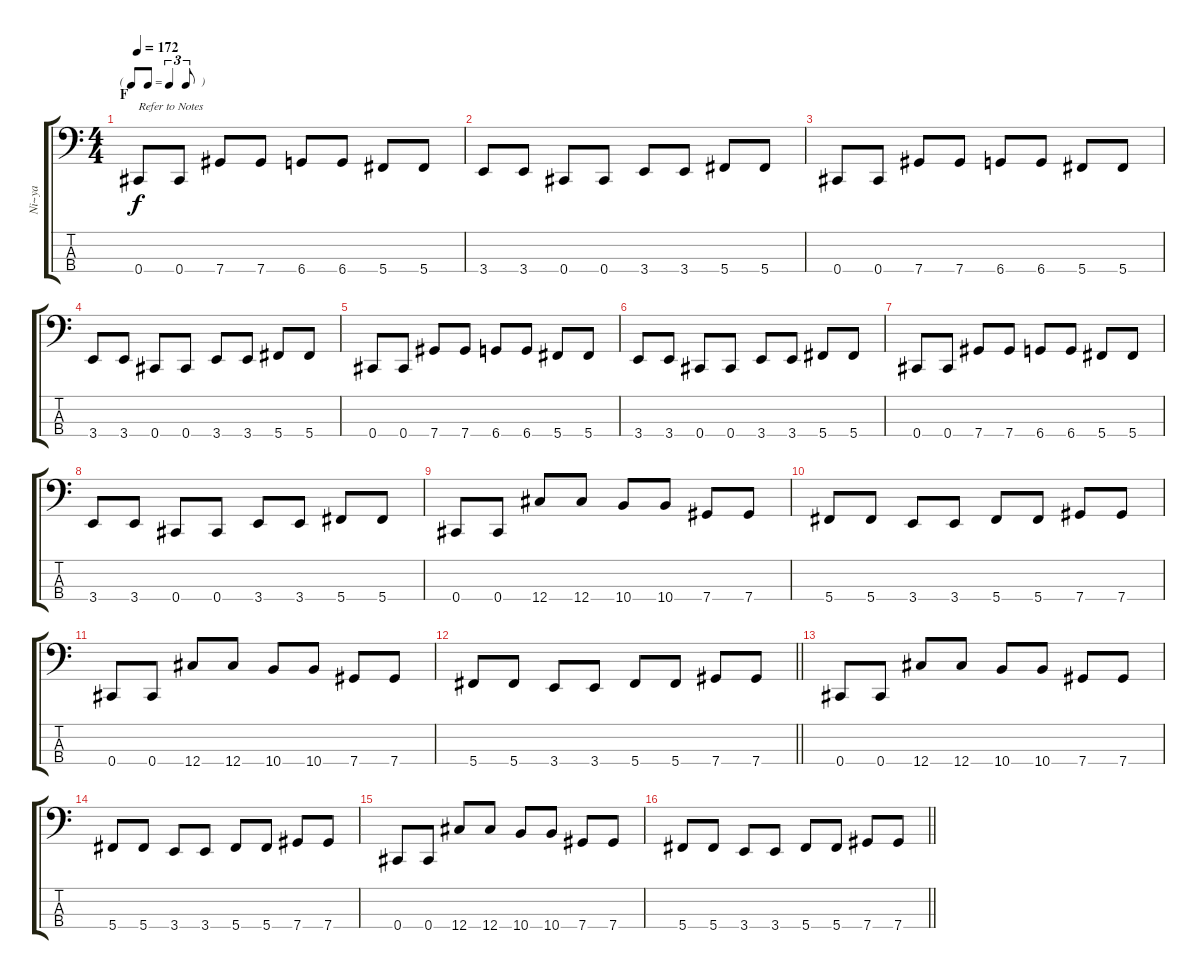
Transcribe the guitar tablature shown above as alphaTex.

\track ("Ni~ya" "Ni~ya") {instrument electricbasspick}
\staff {score tabs}
\tuning (Gb2 Db2 Ab1 Db1) {hide}
\ts (4 4)
\tf triplet8th
\section ("" "F")
\tempo 172
\clef f4
\ks c
0.4.8{txt "Refer to Notes" dy f} 0.4.8 7.4.8 7.4.8 6.4.8 6.4.8 5.4.8 5.4.8 |
3.4.8 3.4.8 0.4.8 0.4.8 3.4.8 3.4.8 5.4.8 5.4.8 |
0.4.8 0.4.8 7.4.8 7.4.8 6.4.8 6.4.8 5.4.8 5.4.8 |
3.4.8 3.4.8 0.4.8 0.4.8 3.4.8 3.4.8 5.4.8 5.4.8 |
0.4.8 0.4.8 7.4.8 7.4.8 6.4.8 6.4.8 5.4.8 5.4.8 |
3.4.8 3.4.8 0.4.8 0.4.8 3.4.8 3.4.8 5.4.8 5.4.8 |
0.4.8 0.4.8 7.4.8 7.4.8 6.4.8 6.4.8 5.4.8 5.4.8 |
3.4.8 3.4.8 0.4.8 0.4.8 3.4.8 3.4.8 5.4.8 5.4.8 |
0.4.8 0.4.8 12.4.8 12.4.8 10.4.8 10.4.8 7.4.8 7.4.8 |
5.4.8 5.4.8 3.4.8 3.4.8 5.4.8 5.4.8 7.4.8 7.4.8 |
0.4.8 0.4.8 12.4.8 12.4.8 10.4.8 10.4.8 7.4.8 7.4.8 |
\barLineRight lightlight
5.4.8 5.4.8 3.4.8 3.4.8 5.4.8 5.4.8 7.4.8 7.4.8 |
0.4.8 0.4.8 12.4.8 12.4.8 10.4.8 10.4.8 7.4.8 7.4.8 |
5.4.8 5.4.8 3.4.8 3.4.8 5.4.8 5.4.8 7.4.8 7.4.8 |
0.4.8 0.4.8 12.4.8 12.4.8 10.4.8 10.4.8 7.4.8 7.4.8 |
\barLineRight lightlight
5.4.8 5.4.8 3.4.8 3.4.8 5.4.8 5.4.8 7.4.8 7.4.8
